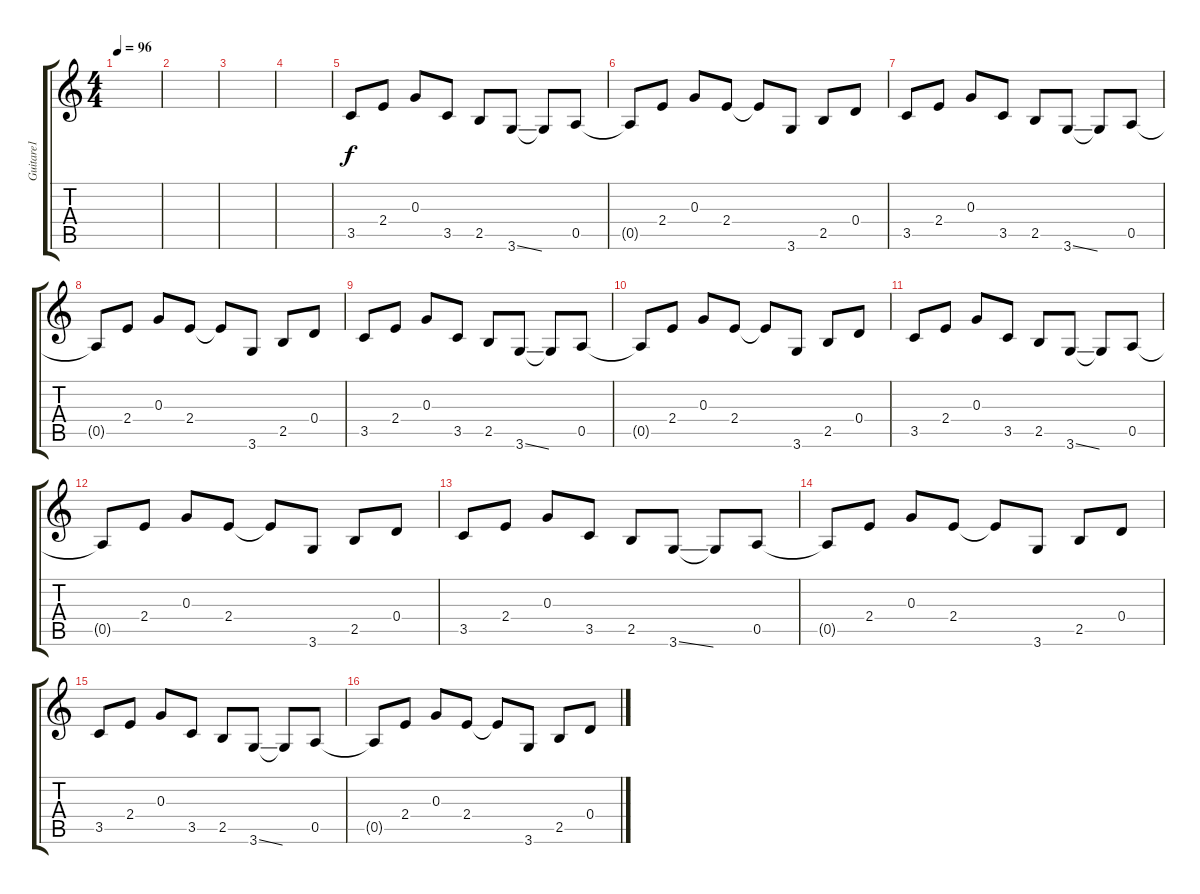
\track ("Guitare1" "Guitare1") {instrument distortionguitar}
\staff {score tabs}
\tuning (E4 B3 G3 D3 A2 E2) {hide}
\ts (4 4)
\tempo 96
\clef g2
\ks c
|
|
|
|
3.5.8 2.4.8 0.3.8 3.5.8 2.5.8 3.6{ss}.8 3.6{t}.8 0.5.8 |
0.5{t}.8 2.4.8 0.3.8 2.4.8 2.4{t}.8 3.6.8 2.5.8 0.4.8 |
3.5.8 2.4.8 0.3.8 3.5.8 2.5.8 3.6{ss}.8 3.6{t}.8 0.5.8 |
0.5{t}.8 2.4.8 0.3.8 2.4.8 2.4{t}.8 3.6.8 2.5.8 0.4.8 |
3.5.8 2.4.8 0.3.8 3.5.8 2.5.8 3.6{ss}.8 3.6{t}.8 0.5.8 |
0.5{t}.8 2.4.8 0.3.8 2.4.8 2.4{t}.8 3.6.8 2.5.8 0.4.8 |
3.5.8 2.4.8 0.3.8 3.5.8 2.5.8 3.6{ss}.8 3.6{t}.8 0.5.8 |
0.5{t}.8 2.4.8 0.3.8 2.4.8 2.4{t}.8 3.6.8 2.5.8 0.4.8 |
3.5.8 2.4.8 0.3.8 3.5.8 2.5.8 3.6{ss}.8 3.6{t}.8 0.5.8 |
0.5{t}.8 2.4.8 0.3.8 2.4.8 2.4{t}.8 3.6.8 2.5.8 0.4.8 |
3.5.8 2.4.8 0.3.8 3.5.8 2.5.8 3.6{ss}.8 3.6{t}.8 0.5.8 |
0.5{t}.8 2.4.8 0.3.8 2.4.8 2.4{t}.8 3.6.8 2.5.8 0.4.8
